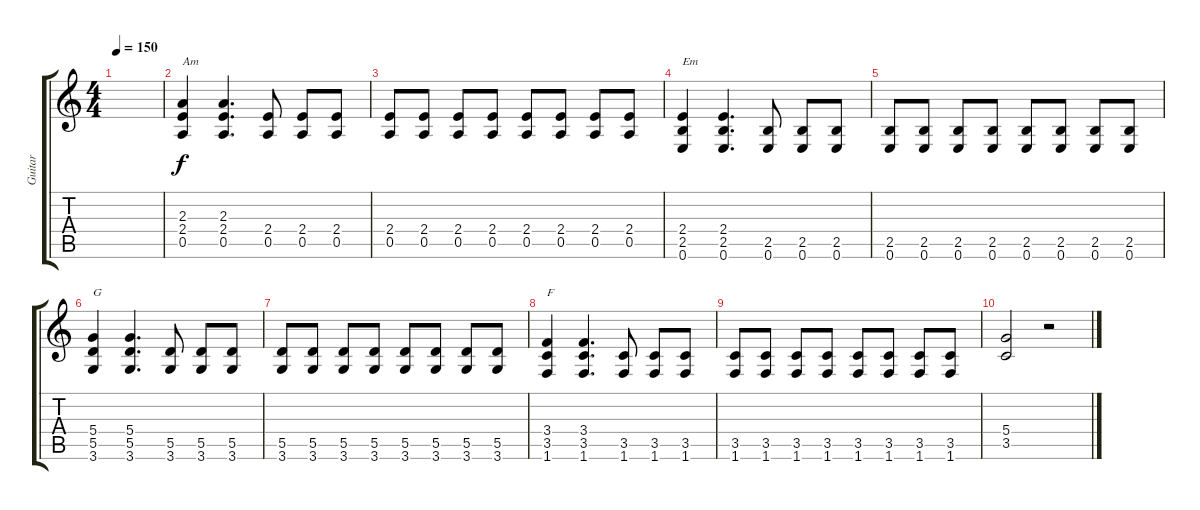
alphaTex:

\track ("Guitar" "Guitar") {instrument overdrivenguitar}
\staff {score tabs}
\tuning (E4 B3 G3 D3 A2 E2) {hide}
\ts (4 4)
\tempo 150
\clef g2
\ks c
|
(2.3 2.4 0.5).4{txt "Am"} (2.3 2.4 0.5).4{d} (2.4 0.5).8 (2.4 0.5).8 (2.4 0.5).8 |
(2.4 0.5).8 (2.4 0.5).8 (2.4 0.5).8 (2.4 0.5).8 (2.4 0.5).8 (2.4 0.5).8 (2.4 0.5).8 (2.4 0.5).8 |
(2.4 2.5 0.6).4{txt "Em"} (2.4 2.5 0.6).4{d} (2.5 0.6).8 (2.5 0.6).8 (2.5 0.6).8 |
(2.5 0.6).8 (2.5 0.6).8 (2.5 0.6).8 (2.5 0.6).8 (2.5 0.6).8 (2.5 0.6).8 (2.5 0.6).8 (2.5 0.6).8 |
(5.4 5.5 3.6).4{txt "G"} (5.4 5.5 3.6).4{d} (5.5 3.6).8 (5.5 3.6).8 (5.5 3.6).8 |
(5.5 3.6).8 (5.5 3.6).8 (5.5 3.6).8 (5.5 3.6).8 (5.5 3.6).8 (5.5 3.6).8 (5.5 3.6).8 (5.5 3.6).8 |
(3.4 3.5 1.6).4{txt "F"} (3.4 3.5 1.6).4{d} (3.5 1.6).8 (3.5 1.6).8 (3.5 1.6).8 |
(3.5 1.6).8 (3.5 1.6).8 (3.5 1.6).8 (3.5 1.6).8 (3.5 1.6).8 (3.5 1.6).8 (3.5 1.6).8 (3.5 1.6).8 |
(5.4 3.5).2 r.2
